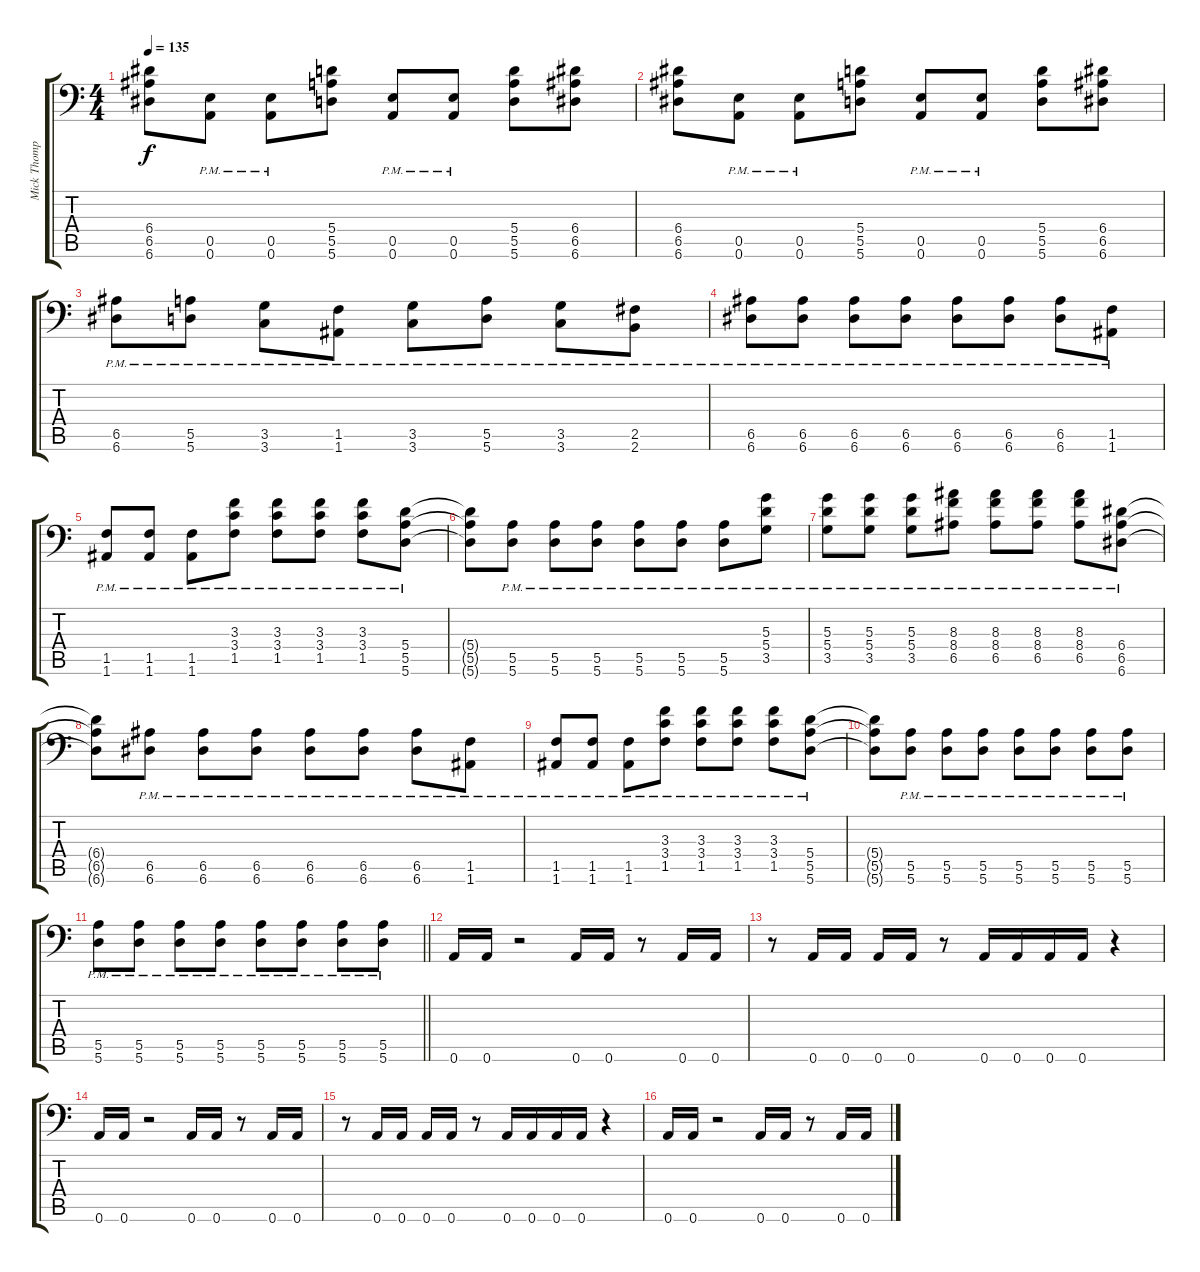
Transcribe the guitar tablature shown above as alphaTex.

\track ("Mick Thompson" "Mick Thomp") {instrument distortionguitar}
\staff {score tabs}
\tuning (B3 Gb3 D3 A2 E2 A1) {hide}
\ts (4 4)
\tempo 135
\clef f4
\ks c
(6.4 6.5 6.6).8{dy f} (0.5{pm} 0.6{pm}).8 (0.5{pm} 0.6{pm}).8 (5.4 5.5 5.6).8 (0.5{pm} 0.6{pm}).8 (0.5{pm} 0.6{pm}).8 (5.4 5.5 5.6).8 (6.4 6.5 6.6).8 |
(6.4 6.5 6.6).8 (0.5{pm} 0.6{pm}).8 (0.5{pm} 0.6{pm}).8 (5.4 5.5 5.6).8 (0.5{pm} 0.6{pm}).8 (0.5{pm} 0.6{pm}).8 (5.4 5.5 5.6).8 (6.4 6.5 6.6).8 |
(6.5{pm} 6.6{pm}).8 (5.5{pm} 5.6{pm}).8 (3.5{pm} 3.6{pm}).8 (1.5{pm} 1.6{pm}).8 (3.5{pm} 3.6{pm}).8 (5.5{pm} 5.6{pm}).8 (3.5{pm} 3.6{pm}).8 (2.5{pm} 2.6{pm}).8 |
(6.5{pm} 6.6{pm}).8 (6.5{pm} 6.6{pm}).8 (6.5{pm} 6.6{pm}).8 (6.5{pm} 6.6{pm}).8 (6.5{pm} 6.6{pm}).8 (6.5{pm} 6.6{pm}).8 (6.5{pm} 6.6{pm}).8 (1.5{pm} 1.6{pm}).8 |
(1.5{pm} 1.6{pm}).8 (1.5{pm} 1.6{pm}).8 (1.5{pm} 1.6{pm}).8 (3.3{pm} 3.4{pm} 1.5{pm}).8 (3.3{pm} 3.4{pm} 1.5{pm}).8 (3.3{pm} 3.4{pm} 1.5{pm}).8 (3.3{pm} 3.4{pm} 1.5{pm}).8 (5.4{pm} 5.5{pm} 5.6{pm}).8 |
(5.4{t} 5.5{t} 5.6{t}).8 (5.5{pm} 5.6{pm}).8 (5.5{pm} 5.6{pm}).8 (5.5{pm} 5.6{pm}).8 (5.5{pm} 5.6{pm}).8 (5.5{pm} 5.6{pm}).8 (5.5{pm} 5.6{pm}).8 (5.3{pm} 5.4{pm} 3.5{pm}).8 |
(5.3{pm} 5.4{pm} 3.5{pm}).8 (5.3{pm} 5.4{pm} 3.5{pm}).8 (5.3{pm} 5.4{pm} 3.5{pm}).8 (8.3{pm} 8.4{pm} 6.5{pm}).8 (8.3{pm} 8.4{pm} 6.5{pm}).8 (8.3{pm} 8.4{pm} 6.5{pm}).8 (8.3 8.4{pm} 6.5{pm}).8 (6.4{pm} 6.5{pm} 6.6{pm}).8 |
(6.4{t} 6.5{t} 6.6{t}).8 (6.5{pm} 6.6{pm}).8 (6.5{pm} 6.6{pm}).8 (6.5{pm} 6.6{pm}).8 (6.5{pm} 6.6{pm}).8 (6.5{pm} 6.6{pm}).8 (6.5{pm} 6.6{pm}).8 (1.5{pm} 1.6{pm}).8 |
(1.5{pm} 1.6{pm}).8 (1.5{pm} 1.6{pm}).8 (1.5{pm} 1.6{pm}).8 (3.3{pm} 3.4{pm} 1.5{pm}).8 (3.3{pm} 3.4{pm} 1.5{pm}).8 (3.3{pm} 3.4{pm} 1.5{pm}).8 (3.3{pm} 3.4{pm} 1.5{pm}).8 (5.4{pm} 5.5{pm} 5.6{pm}).8 |
(5.4{t} 5.5{t} 5.6{t}).8 (5.5{pm} 5.6{pm}).8 (5.5{pm} 5.6{pm}).8 (5.5{pm} 5.6{pm}).8 (5.5{pm} 5.6{pm}).8 (5.5{pm} 5.6{pm}).8 (5.5{pm} 5.6{pm}).8 (5.5{pm} 5.6{pm}).8 |
\barLineRight lightlight
(5.5{pm} 5.6{pm}).8 (5.5{pm} 5.6{pm}).8 (5.5{pm} 5.6{pm}).8 (5.5{pm} 5.6{pm}).8 (5.5{pm} 5.6{pm}).8 (5.5{pm} 5.6{pm}).8 (5.5{pm} 5.6{pm}).8 (5.5{pm} 5.6{pm}).8 |
0.6.16 0.6.16 r.2 0.6.16 0.6.16 r.8 0.6.16 0.6.16 |
r.8 0.6.16 0.6.16 0.6.16 0.6.16 r.8 0.6.16 0.6.16 0.6.16 0.6.16 r.4 |
0.6.16 0.6.16 r.2 0.6.16 0.6.16 r.8 0.6.16 0.6.16 |
r.8 0.6.16 0.6.16 0.6.16 0.6.16 r.8 0.6.16 0.6.16 0.6.16 0.6.16 r.4 |
0.6.16 0.6.16 r.2 0.6.16 0.6.16 r.8 0.6.16 0.6.16
